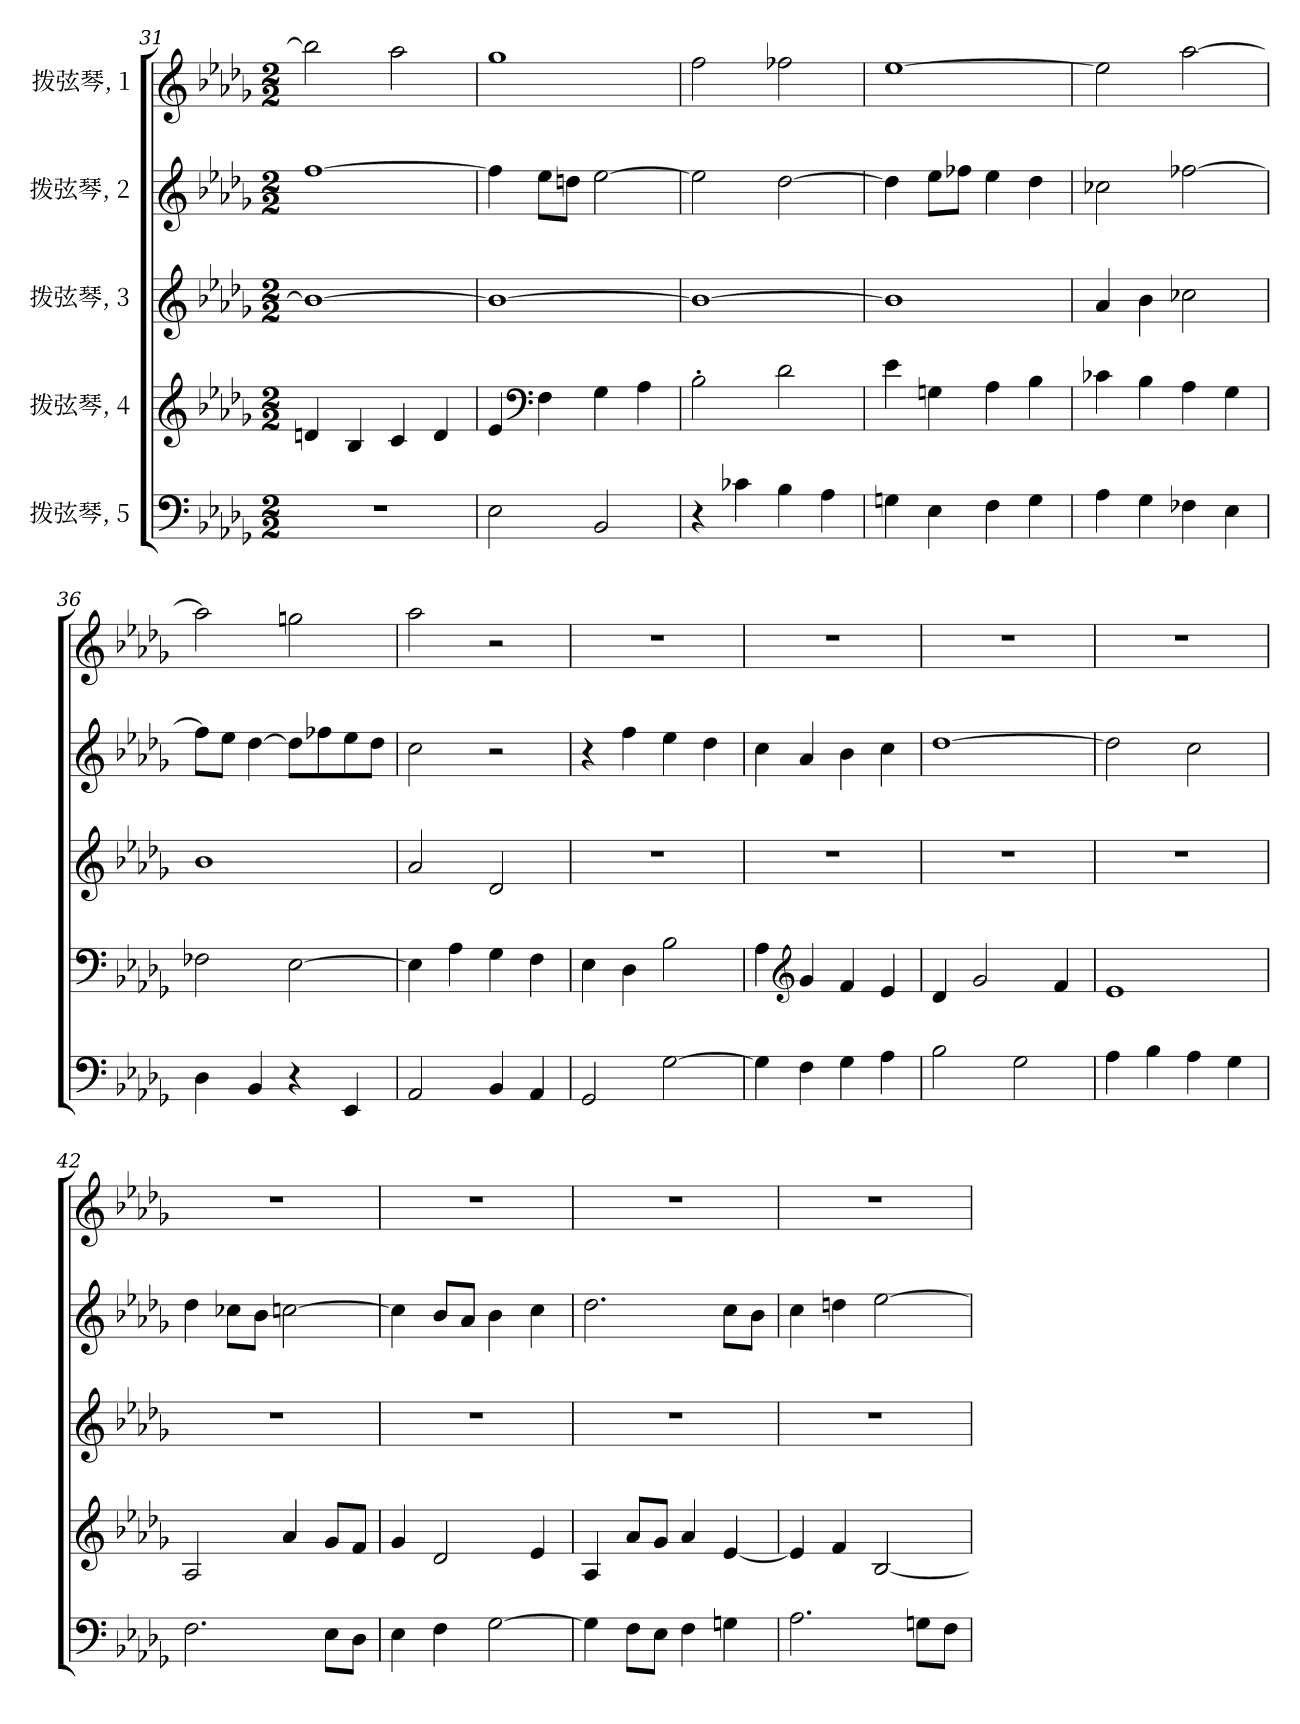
**kern	**kern	**kern	**kern	**kern
*part5	*part4	*part3	*part2	*part1
*staff5	*staff4	*staff3	*staff2	*staff1
*I"拨弦琴, 5	*I"拨弦琴, 4	*I"拨弦琴, 3	*I"拨弦琴, 2	*I"拨弦琴, 1
!!LO:LB:g=z
*clefF4	*clefG2	*clefG2	*clefG2	*clefG2
*k[b-e-a-d-g-]	*k[b-e-a-d-g-]	*k[b-e-a-d-g-]	*k[b-e-a-d-g-]	*k[b-e-a-d-g-]
*M2/2	*M2/2	*M2/2	*M2/2	*M2/2
=31	=31	=31	=31	=31
1r	4dn/	1b-_	[1ff	2bb-\]
.	4B-/	.	.	.
.	4c/	.	.	2aa-\
.	4d/	.	.	.
=32	=32	=32	=32	=32
2E-\	4e-/	1b-_	4ff\]	1gg-
*	*clefF4	*	*	*
.	4F\	.	8ee-\L	.
.	.	.	8ddn\J	.
2BB-/	4G-\	.	[2ee-\	.
.	4A-\	.	.	.
=33	=33	=33	=33	=33
4r	2B-'\	1b-_	2ee-\]	2ff\
4c-X\	.	.	.	.
4B-\	2d-\	.	[2dd-\	2ff-X\
4A-\	.	.	.	.
=34	=34	=34	=34	=34
4Gn\	4e-\	1b-]	4dd-\]	[1ee-
4E-\	4Gn\	.	8ee-\L	.
.	.	.	8ff-X\J	.
4F\	4A-\	.	4ee-\	.
4G\	4B-\	.	4dd-\	.
=35	=35	=35	=35	=35
4A-\	4c-X\	4a-/	2cc-X\	2ee-\]
4G-\	4B-\	4b-\	.	.
4F-X\	4A-\	2cc-X\	[2ff-X\	[2aa-\
4E-\	4G-\	.	.	.
=36	=36	=36	=36	=36
4D-\	2F-X\	1b-	8ff-\L]	2aa-\]
.	.	.	8ee-\J	.
4BB-/	.	.	[4dd-\	.
4r	[2E-\	.	8dd-\L]	2ggn\
.	.	.	8ff-X\	.
4EE-/	.	.	8ee-\	.
.	.	.	8dd-\J	.
!!LO:PB:g=z
=37	=37	=37	=37	=37
2AA-/	4E-\]	2a-/	2cc\	2aa-\
.	4A-\	.	.	.
4BB-/	4G-\	2d-/	2r	2r
4AA-/	4F\	.	.	.
=38	=38	=38	=38	=38
2GG-/	4E-\	1r	4r	1r
.	4D-\	.	4ff\	.
[2G-\	2B-\	.	4ee-\	.
.	.	.	4dd-\	.
=39	=39	=39	=39	=39
4G-\]	4A-\	1r	4cc\	1r
*	*clefG2	*	*	*
4F\	4g-/	.	4a-/	.
4G-\	4f/	.	4b-\	.
4A-\	4e-/	.	4cc\	.
=40	=40	=40	=40	=40
2B-\	4d-/	1r	[1dd-	1r
.	2g-/	.	.	.
2G-\	.	.	.	.
.	4f/	.	.	.
=41	=41	=41	=41	=41
4A-\	1e-	1r	2dd-\]	1r
4B-\	.	.	.	.
4A-\	.	.	2cc\	.
4G-\	.	.	.	.
=42	=42	=42	=42	=42
2.F\	2A-/	1r	4dd-\	1r
.	.	.	8cc-X\L	.
.	.	.	8b-\J	.
.	4a-/	.	[2ccn\	.
8E-\L	8g-/L	.	.	.
8D-\J	8f/J	.	.	.
=43	=43	=43	=43	=43
4E-\	4g-/	1r	4cc\]	1r
4F\	2d-/	.	8b-/L	.
.	.	.	8a-/J	.
[2G-\	.	.	4b-\	.
.	4e-/	.	4cc\	.
!!LO:LB:g=z
=44	=44	=44	=44	=44
4G-\]	4A-/	1r	2.dd-\	1r
8F\L	8a-/L	.	.	.
8E-\J	8g-/J	.	.	.
4F\	4a-/	.	.	.
4Gn\	[4e-/	.	8cc\L	.
.	.	.	8b-\J	.
=45	=45	=45	=45	=45
2.A-\	4e-/]	1r	4cc\	1r
.	4f/	.	4ddn\	.
.	[2B-/	.	[2ee-\	.
8Gn\L	.	.	.	.
8F\J	.	.	.	.
=	=	=	=	=
*-	*-	*-	*-	*-
